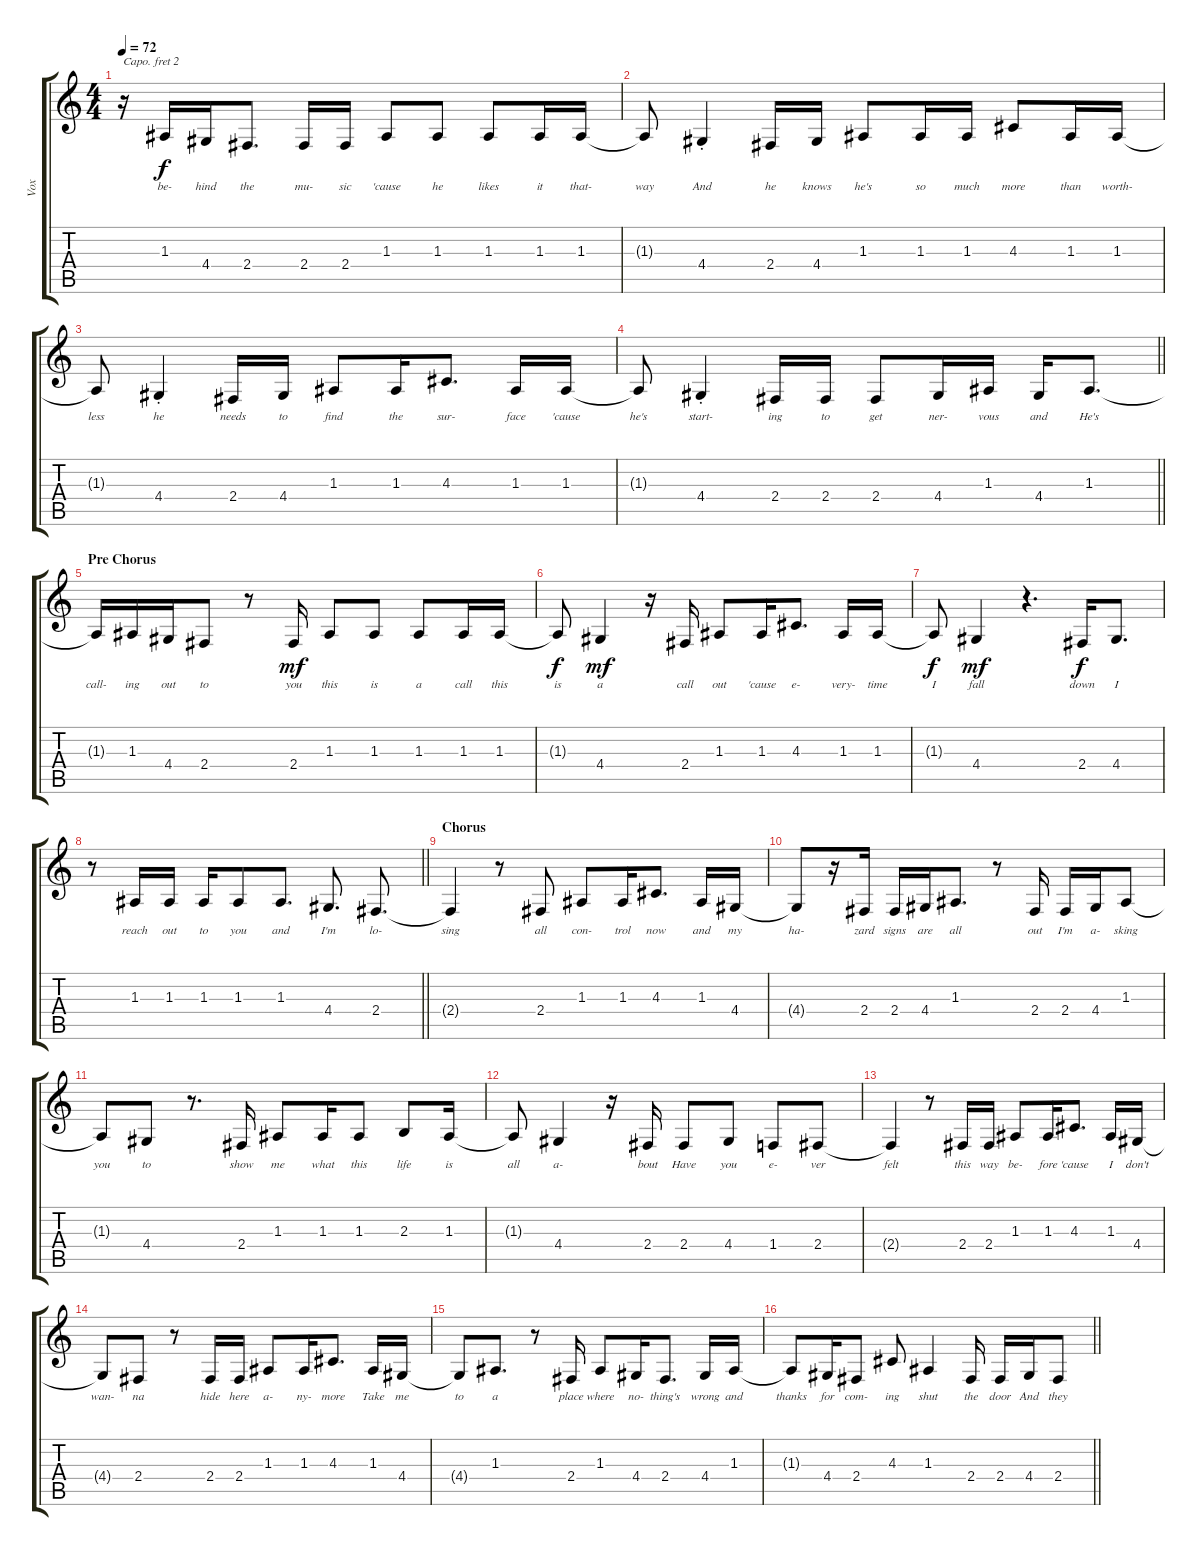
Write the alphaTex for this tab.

\track ("Vox" "Vox") {instrument tenorsax}
\staff {score tabs}
\capo 2
\tuning (E4 B3 G3 D3 A2 E2) {hide}
\ts (4 4)
\tempo 72
\clef g2
\ks c
r.16{dy f} 1.3.16{lyrics (0 "be-") lyrics (1 "") lyrics (2 "") lyrics (3 "") lyrics (4 "")} 4.4.16{lyrics (0 "hind") lyrics (1 "") lyrics (2 "") lyrics (3 "") lyrics (4 "")} 2.4.8{d lyrics (0 "the") lyrics (1 "") lyrics (2 "") lyrics (3 "") lyrics (4 "")} 2.4.16{lyrics (0 "mu-") lyrics (1 "") lyrics (2 "") lyrics (3 "") lyrics (4 "")} 2.4.16{lyrics (0 "sic") lyrics (1 "") lyrics (2 "") lyrics (3 "") lyrics (4 "")} 1.3.8{lyrics (0 "'cause") lyrics (1 "") lyrics (2 "") lyrics (3 "") lyrics (4 "")} 1.3.8{lyrics (0 "he") lyrics (1 "") lyrics (2 "") lyrics (3 "") lyrics (4 "")} 1.3.8{lyrics (0 "likes") lyrics (1 "") lyrics (2 "") lyrics (3 "") lyrics (4 "")} 1.3.16{lyrics (0 "it") lyrics (1 "") lyrics (2 "") lyrics (3 "") lyrics (4 "")} 1.3.16{lyrics (0 "that-") lyrics (1 "") lyrics (2 "") lyrics (3 "") lyrics (4 "")} |
1.3{t}.8{lyrics (0 "way") lyrics (1 "") lyrics (2 "") lyrics (3 "") lyrics (4 "")} 4.4{st}.4{lyrics (0 "And") lyrics (1 "") lyrics (2 "") lyrics (3 "") lyrics (4 "")} 2.4.16{lyrics (0 "he") lyrics (1 "") lyrics (2 "") lyrics (3 "") lyrics (4 "")} 4.4.16{lyrics (0 "knows") lyrics (1 "") lyrics (2 "") lyrics (3 "") lyrics (4 "")} 1.3.8{lyrics (0 "he's") lyrics (1 "") lyrics (2 "") lyrics (3 "") lyrics (4 "")} 1.3.16{lyrics (0 "so") lyrics (1 "") lyrics (2 "") lyrics (3 "") lyrics (4 "")} 1.3.16{lyrics (0 "much") lyrics (1 "") lyrics (2 "") lyrics (3 "") lyrics (4 "")} 4.3.8{lyrics (0 "more") lyrics (1 "") lyrics (2 "") lyrics (3 "") lyrics (4 "")} 1.3.16{lyrics (0 "than") lyrics (1 "") lyrics (2 "") lyrics (3 "") lyrics (4 "")} 1.3.16{lyrics (0 "worth-") lyrics (1 "") lyrics (2 "") lyrics (3 "") lyrics (4 "")} |
1.3{t}.8{lyrics (0 "less") lyrics (1 "") lyrics (2 "") lyrics (3 "") lyrics (4 "")} 4.4{st}.4{lyrics (0 "he") lyrics (1 "") lyrics (2 "") lyrics (3 "") lyrics (4 "")} 2.4.16{lyrics (0 "needs") lyrics (1 "") lyrics (2 "") lyrics (3 "") lyrics (4 "")} 4.4.16{lyrics (0 "to") lyrics (1 "") lyrics (2 "") lyrics (3 "") lyrics (4 "")} 1.3.8{lyrics (0 "find") lyrics (1 "") lyrics (2 "") lyrics (3 "") lyrics (4 "")} 1.3.16{lyrics (0 "the") lyrics (1 "") lyrics (2 "") lyrics (3 "") lyrics (4 "")} 4.3.8{d lyrics (0 "sur-") lyrics (1 "") lyrics (2 "") lyrics (3 "") lyrics (4 "")} 1.3.16{lyrics (0 "face") lyrics (1 "") lyrics (2 "") lyrics (3 "") lyrics (4 "")} 1.3.16{lyrics (0 "'cause") lyrics (1 "") lyrics (2 "") lyrics (3 "") lyrics (4 "")} |
\barLineRight lightlight
1.3{t}.8{lyrics (0 "he's") lyrics (1 "") lyrics (2 "") lyrics (3 "") lyrics (4 "")} 4.4{st}.4{lyrics (0 "start-") lyrics (1 "") lyrics (2 "") lyrics (3 "") lyrics (4 "")} 2.4.16{lyrics (0 "ing") lyrics (1 "") lyrics (2 "") lyrics (3 "") lyrics (4 "")} 2.4.16{lyrics (0 "to") lyrics (1 "") lyrics (2 "") lyrics (3 "") lyrics (4 "")} 2.4.8{lyrics (0 "get") lyrics (1 "") lyrics (2 "") lyrics (3 "") lyrics (4 "")} 4.4.16{lyrics (0 "ner-") lyrics (1 "") lyrics (2 "") lyrics (3 "") lyrics (4 "")} 1.3.16{lyrics (0 "vous") lyrics (1 "") lyrics (2 "") lyrics (3 "") lyrics (4 "")} 4.4.16{lyrics (0 "and") lyrics (1 "") lyrics (2 "") lyrics (3 "") lyrics (4 "")} 1.3.8{d lyrics (0 "He's") lyrics (1 "") lyrics (2 "") lyrics (3 "") lyrics (4 "")} |
\section ("" "Pre Chorus")
1.3{t}.16{lyrics (0 "call-") lyrics (1 "") lyrics (2 "") lyrics (3 "") lyrics (4 "")} 1.3.16{lyrics (0 "ing") lyrics (1 "") lyrics (2 "") lyrics (3 "") lyrics (4 "")} 4.4.16{lyrics (0 "out") lyrics (1 "") lyrics (2 "") lyrics (3 "") lyrics (4 "")} 2.4.8{lyrics (0 "to") lyrics (1 "") lyrics (2 "") lyrics (3 "") lyrics (4 "")} r.8 2.4.16{lyrics (0 "you") lyrics (1 "") lyrics (2 "") lyrics (3 "") lyrics (4 "") dy mf} 1.3.8{lyrics (0 "this") lyrics (1 "") lyrics (2 "") lyrics (3 "") lyrics (4 "")} 1.3.8{lyrics (0 "is") lyrics (1 "") lyrics (2 "") lyrics (3 "") lyrics (4 "")} 1.3.8{lyrics (0 "a") lyrics (1 "") lyrics (2 "") lyrics (3 "") lyrics (4 "")} 1.3.16{lyrics (0 "call") lyrics (1 "") lyrics (2 "") lyrics (3 "") lyrics (4 "")} 1.3.16{lyrics (0 "this") lyrics (1 "") lyrics (2 "") lyrics (3 "") lyrics (4 "")} |
1.3{t}.8{lyrics (0 "is") lyrics (1 "") lyrics (2 "") lyrics (3 "") lyrics (4 "") dy f} 4.4.4{lyrics (0 "a") lyrics (1 "") lyrics (2 "") lyrics (3 "") lyrics (4 "") dy mf} r.16 2.4.16{lyrics (0 "call") lyrics (1 "") lyrics (2 "") lyrics (3 "") lyrics (4 "")} 1.3.8{lyrics (0 "out") lyrics (1 "") lyrics (2 "") lyrics (3 "") lyrics (4 "")} 1.3.16{lyrics (0 "'cause") lyrics (1 "") lyrics (2 "") lyrics (3 "") lyrics (4 "")} 4.3.8{d lyrics (0 "e-") lyrics (1 "") lyrics (2 "") lyrics (3 "") lyrics (4 "")} 1.3.16{lyrics (0 "very-") lyrics (1 "") lyrics (2 "") lyrics (3 "") lyrics (4 "")} 1.3.16{lyrics (0 "time") lyrics (1 "") lyrics (2 "") lyrics (3 "") lyrics (4 "")} |
1.3{t}.8{lyrics (0 "I") lyrics (1 "") lyrics (2 "") lyrics (3 "") lyrics (4 "") dy f} 4.4.4{lyrics (0 "fall") lyrics (1 "") lyrics (2 "") lyrics (3 "") lyrics (4 "") dy mf} r.4{d} 2.4.16{lyrics (0 "down") lyrics (1 "") lyrics (2 "") lyrics (3 "") lyrics (4 "") dy f} 4.4.8{d lyrics (0 "I") lyrics (1 "") lyrics (2 "") lyrics (3 "") lyrics (4 "")} |
\barLineRight lightlight
r.8 1.3.16{lyrics (0 "reach") lyrics (1 "") lyrics (2 "") lyrics (3 "") lyrics (4 "")} 1.3.16{lyrics (0 "out") lyrics (1 "") lyrics (2 "") lyrics (3 "") lyrics (4 "")} 1.3.16{lyrics (0 "to") lyrics (1 "") lyrics (2 "") lyrics (3 "") lyrics (4 "")} 1.3.8{lyrics (0 "you") lyrics (1 "") lyrics (2 "") lyrics (3 "") lyrics (4 "")} 1.3.8{d lyrics (0 "and") lyrics (1 "") lyrics (2 "") lyrics (3 "") lyrics (4 "")} 4.4.8{d lyrics (0 "I'm") lyrics (1 "") lyrics (2 "") lyrics (3 "") lyrics (4 "")} 2.4.8{d lyrics (0 "lo-") lyrics (1 "") lyrics (2 "") lyrics (3 "") lyrics (4 "")} |
\section ("" "Chorus")
2.4{t}.4{lyrics (0 "sing") lyrics (1 "") lyrics (2 "") lyrics (3 "") lyrics (4 "")} r.8 2.4.8{lyrics (0 "all") lyrics (1 "") lyrics (2 "") lyrics (3 "") lyrics (4 "")} 1.3.8{lyrics (0 "con-") lyrics (1 "") lyrics (2 "") lyrics (3 "") lyrics (4 "")} 1.3.16{lyrics (0 "trol") lyrics (1 "") lyrics (2 "") lyrics (3 "") lyrics (4 "")} 4.3.8{d lyrics (0 "now") lyrics (1 "") lyrics (2 "") lyrics (3 "") lyrics (4 "")} 1.3.16{lyrics (0 "and") lyrics (1 "") lyrics (2 "") lyrics (3 "") lyrics (4 "")} 4.4.16{lyrics (0 "my") lyrics (1 "") lyrics (2 "") lyrics (3 "") lyrics (4 "")} |
4.4{t}.8{lyrics (0 "ha-") lyrics (1 "") lyrics (2 "") lyrics (3 "") lyrics (4 "")} r.16 2.4.16{lyrics (0 "zard") lyrics (1 "") lyrics (2 "") lyrics (3 "") lyrics (4 "")} 2.4.16{lyrics (0 "signs") lyrics (1 "") lyrics (2 "") lyrics (3 "") lyrics (4 "")} 4.4.16{lyrics (0 "are") lyrics (1 "") lyrics (2 "") lyrics (3 "") lyrics (4 "")} 1.3.8{d lyrics (0 "all") lyrics (1 "") lyrics (2 "") lyrics (3 "") lyrics (4 "")} r.8 2.4.16{lyrics (0 "out") lyrics (1 "") lyrics (2 "") lyrics (3 "") lyrics (4 "")} 2.4.16{lyrics (0 "I'm") lyrics (1 "") lyrics (2 "") lyrics (3 "") lyrics (4 "")} 4.4.16{lyrics (0 "a-") lyrics (1 "") lyrics (2 "") lyrics (3 "") lyrics (4 "")} 1.3.8{lyrics (0 "sking") lyrics (1 "") lyrics (2 "") lyrics (3 "") lyrics (4 "")} |
1.3{t}.8{lyrics (0 "you") lyrics (1 "") lyrics (2 "") lyrics (3 "") lyrics (4 "")} 4.4.8{lyrics (0 "to") lyrics (1 "") lyrics (2 "") lyrics (3 "") lyrics (4 "")} r.8{d} 2.4.16{lyrics (0 "show") lyrics (1 "") lyrics (2 "") lyrics (3 "") lyrics (4 "")} 1.3.8{lyrics (0 "me") lyrics (1 "") lyrics (2 "") lyrics (3 "") lyrics (4 "")} 1.3.16{lyrics (0 "what") lyrics (1 "") lyrics (2 "") lyrics (3 "") lyrics (4 "")} 1.3.8{lyrics (0 "this") lyrics (1 "") lyrics (2 "") lyrics (3 "") lyrics (4 "")} 2.3.8{lyrics (0 "life") lyrics (1 "") lyrics (2 "") lyrics (3 "") lyrics (4 "")} 1.3.16{lyrics (0 "is") lyrics (1 "") lyrics (2 "") lyrics (3 "") lyrics (4 "")} |
1.3{t}.8{lyrics (0 "all") lyrics (1 "") lyrics (2 "") lyrics (3 "") lyrics (4 "")} 4.4.4{lyrics (0 "a-") lyrics (1 "") lyrics (2 "") lyrics (3 "") lyrics (4 "")} r.16 2.4.16{lyrics (0 "bout") lyrics (1 "") lyrics (2 "") lyrics (3 "") lyrics (4 "")} 2.4.8{lyrics (0 "Have") lyrics (1 "") lyrics (2 "") lyrics (3 "") lyrics (4 "")} 4.4.8{lyrics (0 "you") lyrics (1 "") lyrics (2 "") lyrics (3 "") lyrics (4 "")} 1.4.8{lyrics (0 "e-") lyrics (1 "") lyrics (2 "") lyrics (3 "") lyrics (4 "")} 2.4.8{lyrics (0 "ver") lyrics (1 "") lyrics (2 "") lyrics (3 "") lyrics (4 "")} |
2.4{t}.4{lyrics (0 "felt") lyrics (1 "") lyrics (2 "") lyrics (3 "") lyrics (4 "")} r.8 2.4.16{lyrics (0 "this") lyrics (1 "") lyrics (2 "") lyrics (3 "") lyrics (4 "")} 2.4.16{lyrics (0 "way") lyrics (1 "") lyrics (2 "") lyrics (3 "") lyrics (4 "")} 1.3.8{lyrics (0 "be-") lyrics (1 "") lyrics (2 "") lyrics (3 "") lyrics (4 "")} 1.3.16{lyrics (0 "fore") lyrics (1 "") lyrics (2 "") lyrics (3 "") lyrics (4 "")} 4.3.8{d lyrics (0 "'cause") lyrics (1 "") lyrics (2 "") lyrics (3 "") lyrics (4 "")} 1.3.16{lyrics (0 "I") lyrics (1 "") lyrics (2 "") lyrics (3 "") lyrics (4 "")} 4.4.16{lyrics (0 "don't") lyrics (1 "") lyrics (2 "") lyrics (3 "") lyrics (4 "")} |
4.4{t}.8{lyrics (0 "wan-") lyrics (1 "") lyrics (2 "") lyrics (3 "") lyrics (4 "")} 2.4.8{lyrics (0 "na") lyrics (1 "") lyrics (2 "") lyrics (3 "") lyrics (4 "")} r.8 2.4.16{lyrics (0 "hide") lyrics (1 "") lyrics (2 "") lyrics (3 "") lyrics (4 "")} 2.4.16{lyrics (0 "here") lyrics (1 "") lyrics (2 "") lyrics (3 "") lyrics (4 "")} 1.3.8{lyrics (0 "a-") lyrics (1 "") lyrics (2 "") lyrics (3 "") lyrics (4 "")} 1.3.16{lyrics (0 "ny-") lyrics (1 "") lyrics (2 "") lyrics (3 "") lyrics (4 "")} 4.3.8{d lyrics (0 "more") lyrics (1 "") lyrics (2 "") lyrics (3 "") lyrics (4 "")} 1.3.16{lyrics (0 "Take") lyrics (1 "") lyrics (2 "") lyrics (3 "") lyrics (4 "")} 4.4.16{lyrics (0 "me") lyrics (1 "") lyrics (2 "") lyrics (3 "") lyrics (4 "")} |
4.4{t}.8{lyrics (0 "to") lyrics (1 "") lyrics (2 "") lyrics (3 "") lyrics (4 "")} 1.3.8{d lyrics (0 "a") lyrics (1 "") lyrics (2 "") lyrics (3 "") lyrics (4 "")} r.8 2.4.16{lyrics (0 "place") lyrics (1 "") lyrics (2 "") lyrics (3 "") lyrics (4 "")} 1.3.8{lyrics (0 "where") lyrics (1 "") lyrics (2 "") lyrics (3 "") lyrics (4 "")} 4.4.16{lyrics (0 "no-") lyrics (1 "") lyrics (2 "") lyrics (3 "") lyrics (4 "")} 2.4.8{d lyrics (0 "thing's") lyrics (1 "") lyrics (2 "") lyrics (3 "") lyrics (4 "")} 4.4.16{lyrics (0 "wrong") lyrics (1 "") lyrics (2 "") lyrics (3 "") lyrics (4 "")} 1.3.16{lyrics (0 "and") lyrics (1 "") lyrics (2 "") lyrics (3 "") lyrics (4 "")} |
\barLineRight lightlight
1.3{t}.8{lyrics (0 "thanks") lyrics (1 "") lyrics (2 "") lyrics (3 "") lyrics (4 "")} 4.4.16{lyrics (0 "for") lyrics (1 "") lyrics (2 "") lyrics (3 "") lyrics (4 "")} 2.4.8{lyrics (0 "com-") lyrics (1 "") lyrics (2 "") lyrics (3 "") lyrics (4 "")} 4.3.8{lyrics (0 "ing") lyrics (1 "") lyrics (2 "") lyrics (3 "") lyrics (4 "")} 1.3.4{lyrics (0 "shut") lyrics (1 "") lyrics (2 "") lyrics (3 "") lyrics (4 "")} 2.4.16{lyrics (0 "the") lyrics (1 "") lyrics (2 "") lyrics (3 "") lyrics (4 "")} 2.4.16{lyrics (0 "door") lyrics (1 "") lyrics (2 "") lyrics (3 "") lyrics (4 "")} 4.4.16{lyrics (0 "And") lyrics (1 "") lyrics (2 "") lyrics (3 "") lyrics (4 "")} 2.4.8{lyrics (0 "they") lyrics (1 "") lyrics (2 "") lyrics (3 "") lyrics (4 "")}
